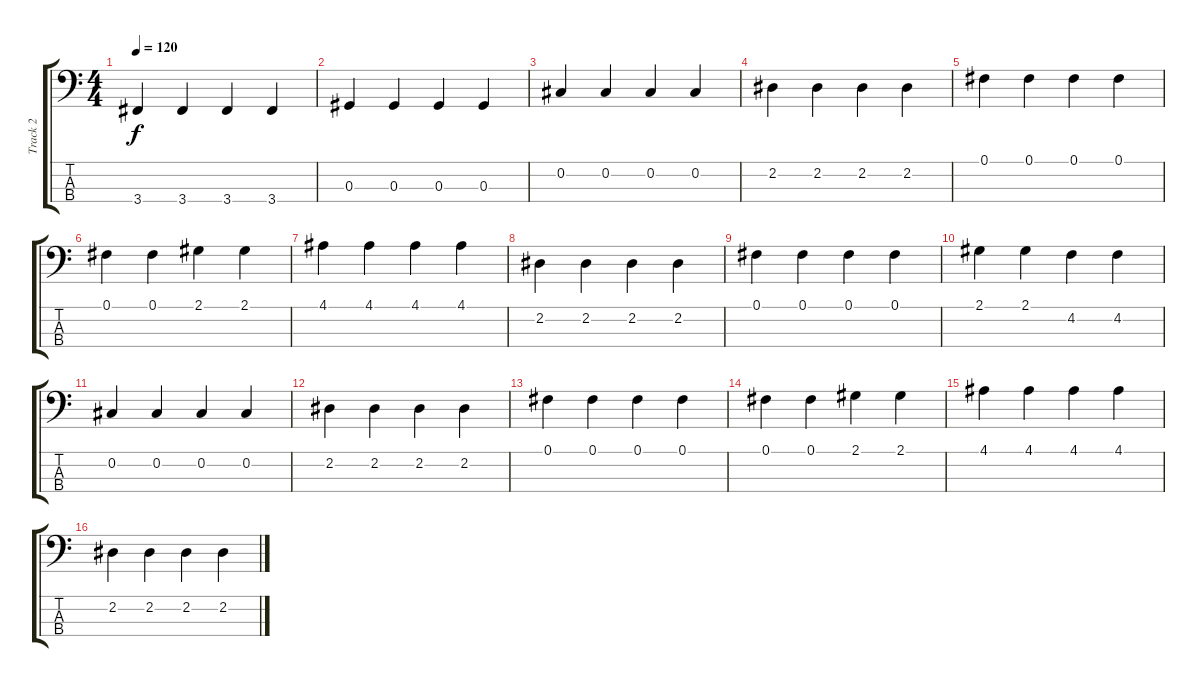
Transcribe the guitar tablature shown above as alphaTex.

\track ("Track 2" "Track 2") {instrument electricbassfinger}
\staff {score tabs}
\tuning (Gb2 Db2 Ab1 Eb1) {hide}
\ts (4 4)
\tempo 120
\clef f4
\ks c
3.4.4{dy f} 3.4.4 3.4.4 3.4.4 |
0.3.4 0.3.4 0.3.4 0.3.4 |
0.2.4 0.2.4 0.2.4 0.2.4 |
2.2.4 2.2.4 2.2.4 2.2.4 |
0.1.4 0.1.4 0.1.4 0.1.4 |
0.1.4 0.1.4 2.1.4 2.1.4 |
4.1.4 4.1.4 4.1.4 4.1.4 |
2.2.4 2.2.4 2.2.4 2.2.4 |
0.1.4 0.1.4 0.1.4 0.1.4 |
2.1.4 2.1.4 4.2.4 4.2.4 |
0.2.4 0.2.4 0.2.4 0.2.4 |
2.2.4 2.2.4 2.2.4 2.2.4 |
0.1.4 0.1.4 0.1.4 0.1.4 |
0.1.4 0.1.4 2.1.4 2.1.4 |
4.1.4 4.1.4 4.1.4 4.1.4 |
2.2.4 2.2.4 2.2.4 2.2.4
